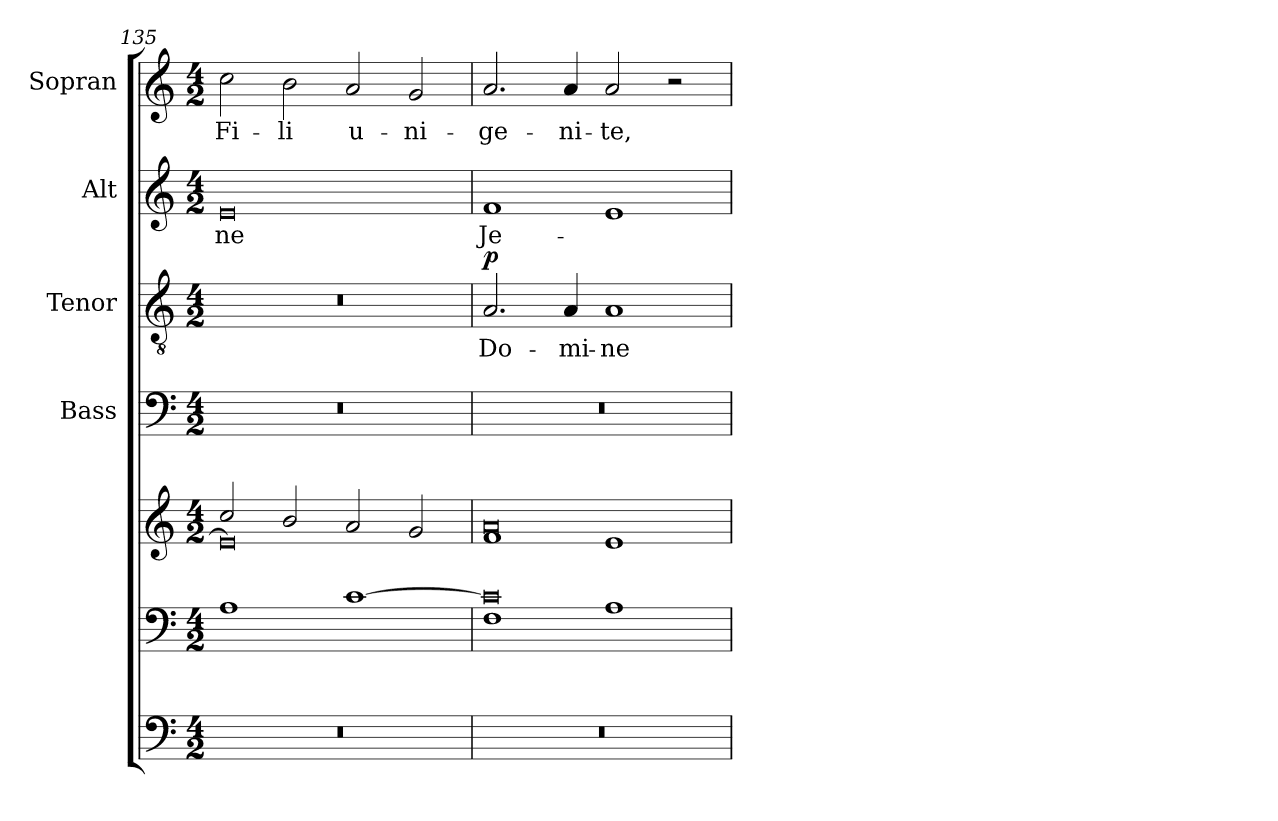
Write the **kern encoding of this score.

**kern	**kern	**kern	**kern	**kern	**text	**dynam	**kern	**text	**kern	**text
*part6	*part5	*part5	*part4	*part3	*part3	*part3	*part2	*part2	*part1	*part1
*staff7	*staff6	*staff5	*staff4	*staff3	*staff3	*staff3	*staff2	*staff2	*staff1	*staff1
*	*	*	*I"Bass	*I"Tenor	*	*	*I"Alt	*	*I"Sopran	*
*	*	*	*I'B.	*I'T.	*	*	*I'A.	*	*I'S.	*
*clefF4	*clefF4	*clefG2	*clefF4	*clefGv2	*	*	*clefG2	*	*clefG2	*
*k[]	*k[]	*k[]	*k[]	*k[]	*	*	*k[]	*	*k[]	*
*C:	*C:	*C:	*C:	*C:	*	*	*C:	*	*C:	*
*M4/2	*M4/2	*M4/2	*M4/2	*M4/2	*	*	*M4/2	*	*M4/2	*
=135	=135	=135	=135	=135	=135	=135	=135	=135	=135	=135
*	*	*^	*	*	*	*	*	*	*	*
!	!	!	!	!	!	!	!	!	!LO:LY:b	!	!LO:LY:b
0r	1A	2cc/	0e]	0r	0r	.	.	0e	-ne	2cc\	Fi-
!	!	!	!	!	!	!	!	!	!	!	!LO:LY:b
.	.	2b/	.	.	.	.	.	.	.	2b\	-li
!	!	!	!	!	!	!	!	!	!	!	!LO:LY:b
.	[1c	2a/	.	.	.	.	.	.	.	2a/	u-
!	!	!	!	!	!	!	!	!	!	!	!LO:LY:b
.	.	2g/	.	.	.	.	.	.	.	2g/	-ni-
=136	=136	=136	=136	=136	=136	=136	=136	=136	=136	=136	=136
*	*^	*	*	*	*	*	*	*	*	*	*
!	!	!	!	!	!	!	!LO:LY:b	!LO:DY:a	!	!LO:LY:b	!	!LO:LY:b
0r	0c]	1F	0a	1f	0r	2.A/	Do-	p	1f	Je-	2.a/	-ge-
!	!	!	!	!	!	!	!LO:LY:b	!	!	!	!	!LO:LY:b
.	.	.	.	.	.	4A/	-mi-	.	.	.	4a/	-ni-
!	!	!	!	!	!	!	!LO:LY:b	!	!	!	!	!LO:LY:b
.	.	1A	.	1e	.	1A	-ne	.	1e	.	2a/	-te,
.	.	.	.	.	.	.	.	.	.	.	2r	.
*	*v	*v	*	*	*	*	*	*	*	*	*	*
*	*	*v	*v	*	*	*	*	*	*	*	*
=	=	=	=	=	=	=	=	=	=	=
*-	*-	*-	*-	*-	*-	*-	*-	*-	*-	*-
